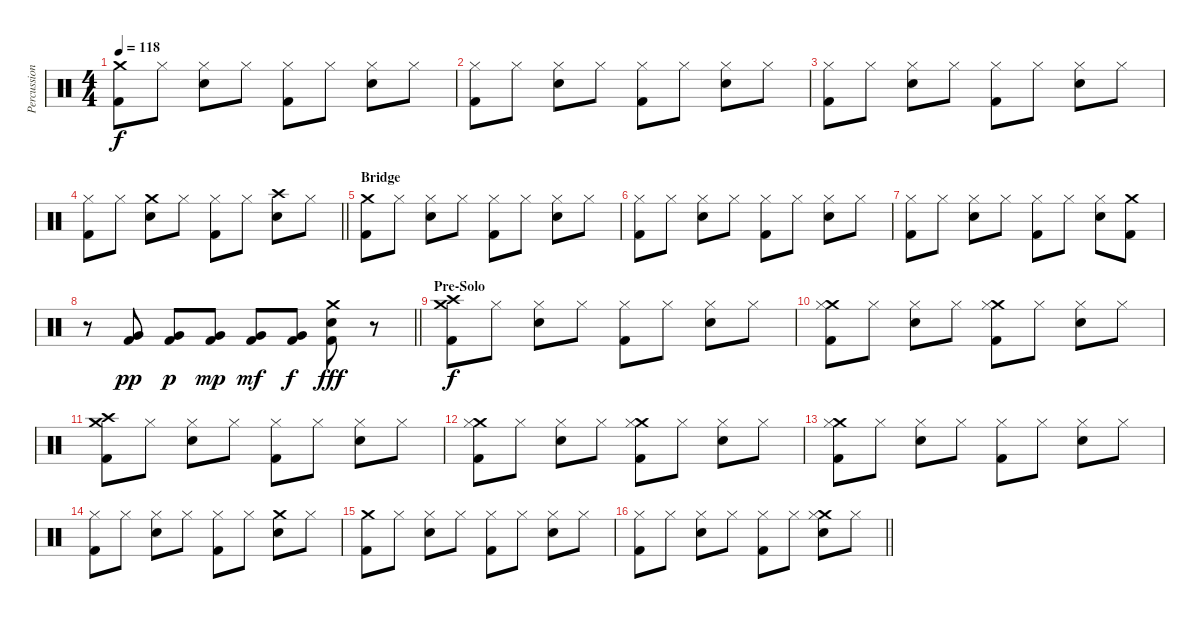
\track ("Percussion" "Percussion") {instrument percussion}
\staff {score}
\articulation defaults
\ts (4 4)
\tempo 118
\clef neutral
\ks c
("Crash medium (hit)" "Kick (hit) 2").8{dy f} "Hi-Hat (closed)".8 ("Hi-Hat (closed)" "Electric Snare (hit)").8 "Hi-Hat (closed)".8 ("Hi-Hat (closed)" "Kick (hit) 2").8 "Hi-Hat (closed)".8 ("Hi-Hat (closed)" "Electric Snare (hit)").8 "Hi-Hat (closed)".8 |
("Hi-Hat (closed)" "Kick (hit) 2").8 "Hi-Hat (closed)".8 ("Hi-Hat (closed)" "Electric Snare (hit)").8 "Hi-Hat (closed)".8 ("Hi-Hat (closed)" "Kick (hit) 2").8 "Hi-Hat (closed)".8 ("Hi-Hat (closed)" "Electric Snare (hit)").8 "Hi-Hat (closed)".8 |
("Hi-Hat (closed)" "Kick (hit) 2").8 "Hi-Hat (closed)".8 ("Hi-Hat (closed)" "Electric Snare (hit)").8 "Hi-Hat (closed)".8 ("Hi-Hat (closed)" "Kick (hit) 2").8 "Hi-Hat (closed)".8 ("Hi-Hat (closed)" "Electric Snare (hit)").8 "Hi-Hat (closed)".8 |
\barLineRight lightlight
("Hi-Hat (closed)" "Kick (hit) 2").8 "Hi-Hat (closed)".8 ("Crash medium (hit)" "Electric Snare (hit)").8 "Hi-Hat (closed)".8 ("Hi-Hat (closed)" "Kick (hit) 2").8 "Hi-Hat (closed)".8 ("Crash high (hit)" "Electric Snare (hit)").8 "Hi-Hat (closed)".8 |
\section ("" "Bridge")
("Crash medium (hit)" "Kick (hit) 2").8 "Hi-Hat (closed)".8 ("Hi-Hat (closed)" "Electric Snare (hit)").8 "Hi-Hat (closed)".8 ("Hi-Hat (closed)" "Kick (hit) 2").8 "Hi-Hat (closed)".8 ("Hi-Hat (closed)" "Electric Snare (hit)").8 "Hi-Hat (closed)".8 |
("Hi-Hat (closed)" "Kick (hit) 2").8 "Hi-Hat (closed)".8 ("Hi-Hat (closed)" "Electric Snare (hit)").8 "Hi-Hat (closed)".8 ("Hi-Hat (closed)" "Kick (hit) 2").8 "Hi-Hat (closed)".8 ("Hi-Hat (closed)" "Electric Snare (hit)").8 "Hi-Hat (closed)".8 |
("Hi-Hat (closed)" "Kick (hit) 2").8 "Hi-Hat (closed)".8 ("Hi-Hat (closed)" "Electric Snare (hit)").8 "Hi-Hat (closed)".8 ("Hi-Hat (closed)" "Kick (hit) 2").8 "Hi-Hat (closed)".8 ("Hi-Hat (closed)" "Electric Snare (hit)").8 ("Crash medium (hit)" "Kick (hit) 2").8 |
\barLineRight lightlight
r.8 ("Very Low Tom (hit)" "Kick (hit) 2").8{dy pp} ("Very Low Tom (hit)" "Kick (hit) 2").8{dy p} ("Very Low Tom (hit)" "Kick (hit) 2").8{dy mp} ("Very Low Tom (hit)" "Kick (hit) 2").8{dy mf} ("Very Low Tom (hit)" "Kick (hit) 2").8{dy f} ("Crash medium (hit)" "Electric Snare (hit)" "Kick (hit) 2").8{dy fff} r.8 |
\section ("" "Pre-Solo")
("Crash high (hit)" "Crash medium (hit)" "Kick (hit) 2").8{dy f} "Hi-Hat (closed)".8 ("Hi-Hat (closed)" "Electric Snare (hit)").8 "Hi-Hat (closed)".8 ("Hi-Hat (closed)" "Kick (hit) 2").8 "Hi-Hat (closed)".8 ("Hi-Hat (closed)" "Electric Snare (hit)").8 "Hi-Hat (closed)".8 |
("Crash medium (hit)" "Hi-Hat (closed)" "Kick (hit) 2").8 "Hi-Hat (closed)".8 ("Hi-Hat (closed)" "Electric Snare (hit)").8 "Hi-Hat (closed)".8 ("Crash medium (hit)" "Hi-Hat (closed)" "Kick (hit) 2").8 "Hi-Hat (closed)".8 ("Hi-Hat (closed)" "Electric Snare (hit)").8 "Hi-Hat (closed)".8 |
("Crash high (hit)" "Crash medium (hit)" "Kick (hit) 2").8 "Hi-Hat (closed)".8 ("Hi-Hat (closed)" "Electric Snare (hit)").8 "Hi-Hat (closed)".8 ("Hi-Hat (closed)" "Kick (hit) 2").8 "Hi-Hat (closed)".8 ("Hi-Hat (closed)" "Electric Snare (hit)").8 "Hi-Hat (closed)".8 |
("Crash medium (hit)" "Hi-Hat (closed)" "Kick (hit) 2").8 "Hi-Hat (closed)".8 ("Hi-Hat (closed)" "Electric Snare (hit)").8 "Hi-Hat (closed)".8 ("Crash medium (hit)" "Hi-Hat (closed)" "Kick (hit) 2").8 "Hi-Hat (closed)".8 ("Hi-Hat (closed)" "Electric Snare (hit)").8 "Hi-Hat (closed)".8 |
("Crash medium (hit)" "Hi-Hat (closed)" "Kick (hit) 2").8 "Hi-Hat (closed)".8 ("Hi-Hat (closed)" "Electric Snare (hit)").8 "Hi-Hat (closed)".8 ("Hi-Hat (closed)" "Kick (hit) 2").8 "Hi-Hat (closed)".8 ("Hi-Hat (closed)" "Electric Snare (hit)").8 "Hi-Hat (closed)".8 |
("Hi-Hat (closed)" "Kick (hit) 2").8 "Hi-Hat (closed)".8 ("Hi-Hat (closed)" "Electric Snare (hit)").8 "Hi-Hat (closed)".8 ("Hi-Hat (closed)" "Kick (hit) 2").8 "Hi-Hat (closed)".8 ("Crash medium (hit)" "Electric Snare (hit)").8 "Hi-Hat (closed)".8 |
("Crash medium (hit)" "Kick (hit) 2").8 "Hi-Hat (closed)".8 ("Hi-Hat (closed)" "Electric Snare (hit)").8 "Hi-Hat (closed)".8 ("Hi-Hat (closed)" "Kick (hit) 2").8 "Hi-Hat (closed)".8 ("Hi-Hat (closed)" "Electric Snare (hit)").8 "Hi-Hat (closed)".8 |
\barLineRight lightlight
("Hi-Hat (closed)" "Kick (hit) 2").8 "Hi-Hat (closed)".8 ("Hi-Hat (closed)" "Electric Snare (hit)").8 "Hi-Hat (closed)".8 ("Hi-Hat (closed)" "Kick (hit) 2").8 "Hi-Hat (closed)".8 ("Crash medium (hit)" "Hi-Hat (closed)" "Electric Snare (hit)").8 "Hi-Hat (closed)".8
